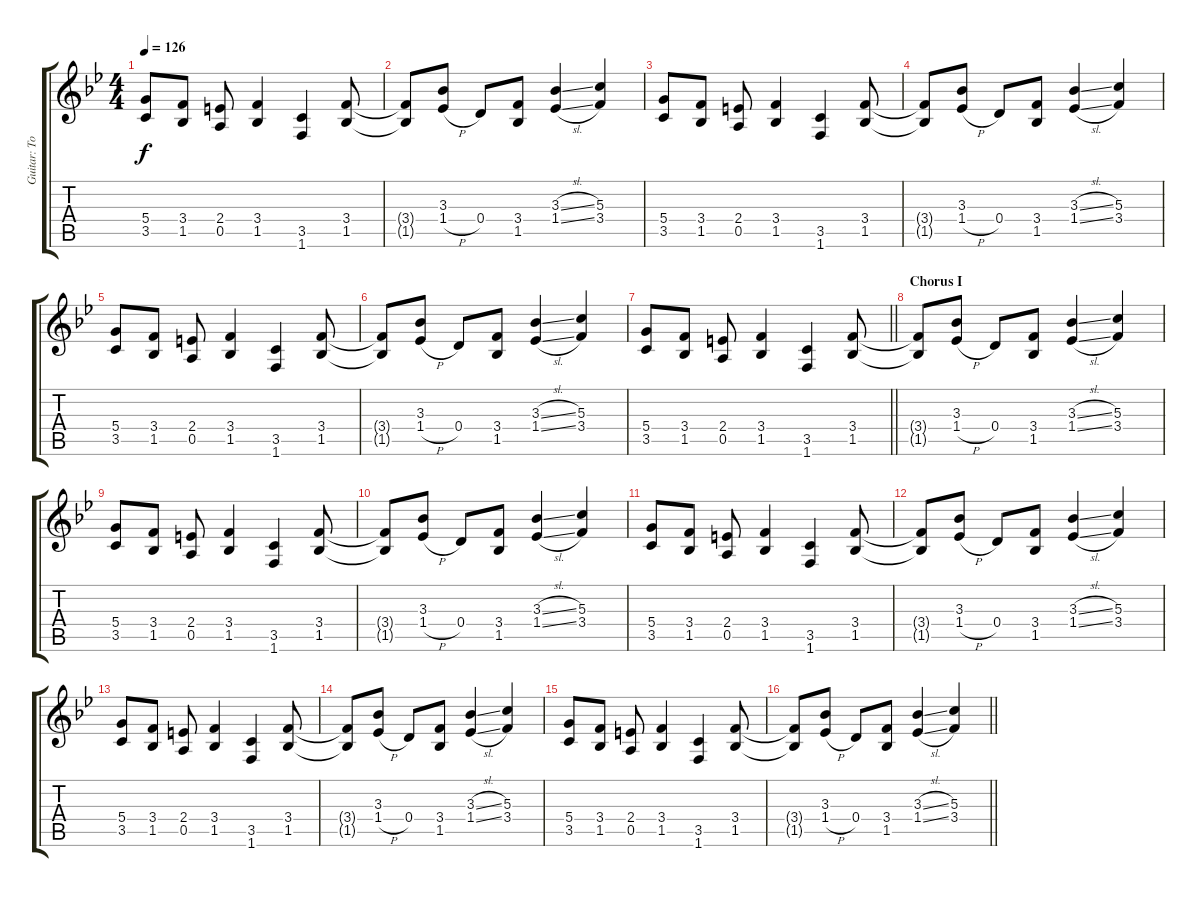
\track ("Guitar: Tony" "Guitar: To") {instrument overdrivenguitar}
\staff {score tabs}
\tuning (E4 B3 G3 D3 A2 E2) {hide}
\ts (4 4)
\tempo 126
\clef g2
\ks bb
(5.4 3.5).8{dy f} (3.4 1.5).8 (2.4 0.5).8 (3.4 1.5).4 (3.5 1.6).4 (3.4 1.5).8 |
(3.4{t} 1.5{t}).8 (3.3 1.4{h}).8 0.4.8 (3.4 1.5).8 (3.3{sl} 1.4{sl}).4 (5.3 3.4).4 |
(5.4 3.5).8 (3.4 1.5).8 (2.4 0.5).8 (3.4 1.5).4 (3.5 1.6).4 (3.4 1.5).8 |
(3.4{t} 1.5{t}).8 (3.3 1.4{h}).8 0.4.8 (3.4 1.5).8 (3.3{sl} 1.4{sl}).4 (5.3 3.4).4 |
(5.4 3.5).8 (3.4 1.5).8 (2.4 0.5).8 (3.4 1.5).4 (3.5 1.6).4 (3.4 1.5).8 |
(3.4{t} 1.5{t}).8 (3.3 1.4{h}).8 0.4.8 (3.4 1.5).8 (3.3{sl} 1.4{sl}).4 (5.3 3.4).4 |
\barLineRight lightlight
(5.4 3.5).8 (3.4 1.5).8 (2.4 0.5).8 (3.4 1.5).4 (3.5 1.6).4 (3.4 1.5).8 |
\section ("" "Chorus I")
(3.4{t} 1.5{t}).8 (3.3 1.4{h}).8 0.4.8 (3.4 1.5).8 (3.3{sl} 1.4{sl}).4 (5.3 3.4).4 |
(5.4 3.5).8 (3.4 1.5).8 (2.4 0.5).8 (3.4 1.5).4 (3.5 1.6).4 (3.4 1.5).8 |
(3.4{t} 1.5{t}).8 (3.3 1.4{h}).8 0.4.8 (3.4 1.5).8 (3.3{sl} 1.4{sl}).4 (5.3 3.4).4 |
(5.4 3.5).8 (3.4 1.5).8 (2.4 0.5).8 (3.4 1.5).4 (3.5 1.6).4 (3.4 1.5).8 |
(3.4{t} 1.5{t}).8 (3.3 1.4{h}).8 0.4.8 (3.4 1.5).8 (3.3{sl} 1.4{sl}).4 (5.3 3.4).4 |
(5.4 3.5).8 (3.4 1.5).8 (2.4 0.5).8 (3.4 1.5).4 (3.5 1.6).4 (3.4 1.5).8 |
(3.4{t} 1.5{t}).8 (3.3 1.4{h}).8 0.4.8 (3.4 1.5).8 (3.3{sl} 1.4{sl}).4 (5.3 3.4).4 |
(5.4 3.5).8 (3.4 1.5).8 (2.4 0.5).8 (3.4 1.5).4 (3.5 1.6).4 (3.4 1.5).8 |
\barLineRight lightlight
(3.4{t} 1.5{t}).8 (3.3 1.4{h}).8 0.4.8 (3.4 1.5).8 (3.3{sl} 1.4{sl}).4 (5.3 3.4).4
